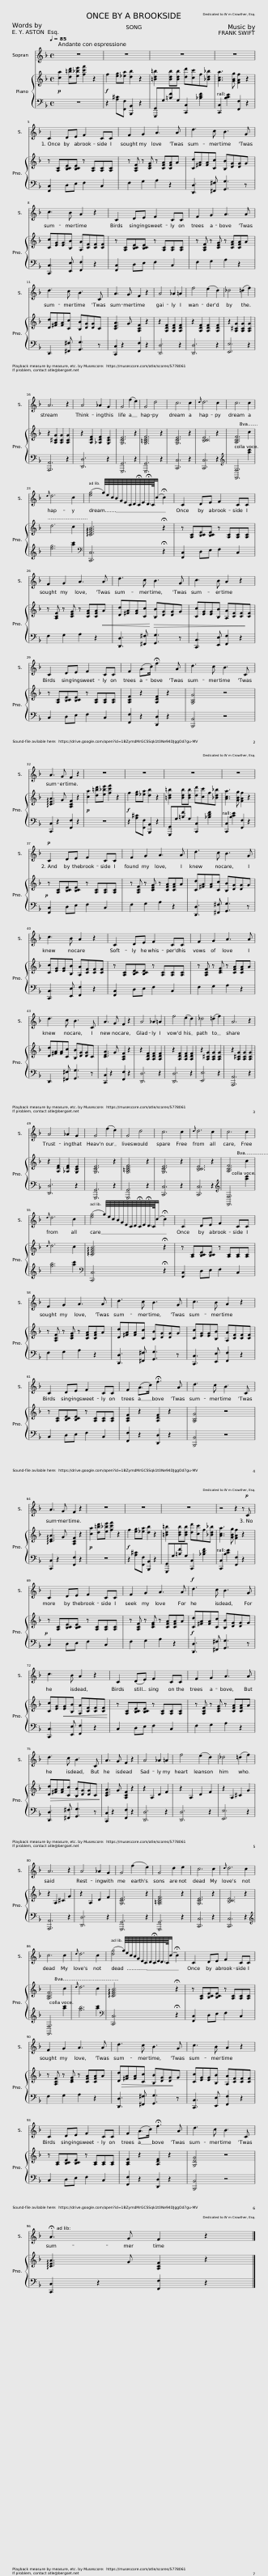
X:1
%%score 1 { 2 | 3 }
L:1/8
Q:1/4=85
M:4/4
I:linebreak $
K:F
V:1 treble
V:2 treble
V:3 bass
V:1
 z8 | z8 | z8 | z8 |$ C2 DE F2 CC | %5
 F2 G2 A3 A | d3 c B3 G |$ c3 B A2 z2 | C2 DE F2 CC | F2 G2 A3 A |$ %10
 d3 c B3 C | A3 G F2 z2 | A4 _A2 =A2 | f4 (e2 d2) | _d4 (=d2 f2) |$ %15
 A6 z2 | A4 _A2 G2 | G4 (f2 e2) | G4 d4 | c6 c2 | %20
{d} d6 c2 | c6 c2 |$[K:F]{d} d6 c2 | ([eg]4 g/8)e/8c/8B/8G/8E/8C/8D/8!fermata!C/8E/8D/8>!fermata!C/8(c/ !fermata!c2) | C2 DE F2 CC |$ %25
 F2 G2 A3 A | d3 c B3 G | c3 B A2 z2 |$ C2 DE F2 CC | F2 (A>c) !fermata!f3 A | %30
 d3 c B3 C |$ A3 G F2 z2 | z8 | z8 | z8 | %35
 z8 |$!p! C2 DE F2 CC | F2 G2 A3 A | d3 c B3 G |$ c3 B A2 z2 | %40
 C2 DE F2 CC | F2 G2 A3 A |$ d3 c B3 C | A3 G F2 z2 | A4 _A2 =A2 | %45
 f4 (e2 d2) | _d4 (=d2 f2) | A6 z2 |$ A4 _A2 G2 | G4 (f2 e2) | %50
 G4 d4 | c6 c2 |{d} d6 c2 | c6 c2 |${d} d6 c2 | %55
 ([eg]4 g/8)e/8c/8B/8G/8E/8C/8D/8!fermata!C/8E/8!fermata!D/8>C/8(c/ !fermata!c2) | C2 DE F2 CC |$ F2 G2 A3 A | d3 c B3 G | c3 B A2 z2 |$ %60
 C2 DE F2 CC | F2 (A>c) !fermata!f3 A | d3 c B3 C |$ A3 G F2 z2 | z8 | %65
 z8 | z8 | z4 z2 z!p! C |$ C2 DE F2 CC | F2 G2 A3 A | %70
!f! d3 c B3 G |$ c3 B A2 z2 | C2 (DE) F2 CC | F2 G2 A3 A |$ d3 c B3 C | %75
 A3 G F2 z2 | A4 _A2 =A2 | f4 (e2 d2) | _d4 (=d2 f2) |$ A6 z2 | %80
 A4 _A2 G2 | G4 (f2 e2) | G4 d2 e2 | c6 c2 |{d} d6 c2 |$ %85
 c6 c2 |{d} d6 c2 | ([dg]4 g/8)e/8c/8B/8G/8E/8C/8D/8!fermata!C/8E/8D/8>C/8(c/ !fermata!c2) | C2 DE F2 CC |$ F2 G2 A3 A | %90
 d3 c B3 G | c3 B A2 z2 |$ C2 DE F2 CC | F2 (A>c) !fermata!f3 A | d3 c B3 C |$ %95
 !fermata!A3 G F2 z2 |] %96
V:2
!p! [ca]2 [d=bd'][e_be'] [fc'f']2 z2 |!f! f2 [eg][_ea] [db]2 z2 | [=Bd=b]2 [Bdb][Bdb] [dd'][cc']f[_Bd_b] | [Aca]3 [GBg] [FAf]2 z2 |$ z [A,C][B,CE][B,CE] z [A,C][A,C][A,C] | %5
 z [A,CF] z [CEG] z [CFA][CFA]A | [Cd][^FA][FA][Cc] [B,B][DG][DG]G |$ [Cc][EG][EG][B,B] [A,A][CF][CF][CF] | z [A,C][B,CE][B,CE] z [A,C][A,C][A,C] | z [A,CF] z [CEG] z [CFA][CFA]A |$ %10
 [Dd][^FA][FA][Cc] [B,B][DG][DG]C | [CEA]3 G [A,CF]2 z2 | z2 [A,DF]2 [A,DF]2 [A,DF]2 | z2 [A,DF]2 [A,DF]2 [A,DF]2 | z2 [A,^CG]2 [A,CG]2 [A,CG]2 |$ %15
 z2 [A,^CG]2 [A,CG]2 [A,CG]2 | z2 [A,DF]2 [_A,DF]2 [G,CE]2 | [G,CE]6 z2 | [G,=B,DF]6 z2 | [G,CE]6 z2 | %20
 [B,CE]6 z2 | [A,CF]6 c2 |$[K:F] d6 c2 | !arpeggio![CEGB]6 !fermata!z2 | z [A,C][B,CE][B,CE] z [A,C][A,C][A,C] |$ %25
 z [A,CF] z [CEG] z [CFA][CFA]A | [Dd][^FA][FA][Cc] [B,B][DG][DG]G |!>(! [Cc][EG][EG][B,B] [A,A][CF][CF][CF]!>)! |$ z [A,C][B,CE][B,CE] z [A,C][A,C][A,C] | [A,CF]2 z2 [A,DF]2 z2 | %30
 [G,B,G]4 z4 |$ !arpeggio![CEA]3 G [A,CF]2 z2 |!p! [ca]2 [d=bd'][e_be'] [fc'f']2 z2 |!f! f2 [eg][_ea] [db]2 z2 | [=Bd=b]2 [Bdb][Bdb] [dd'][cc']f[_Bd_b] | %35
 [Aca]3 [GBg] [FAf]2 z2 |$ z [A,C][B,CE][B,CE] z [A,C][A,C][A,C] | z [A,CF] z [CEG] z [CFA][CFA]A | [Cd][^FA][FA][Cc] [B,B][DG][DG]G |$ [Cc][EG][EG][B,B] [A,A][CF][CF][CF] | %40
 z [A,C][B,CE][B,CE] z [A,C][A,C][A,C] | z [A,CF] z [CEG] z [CFA][CFA]A |$ [Dd][^FA][FA][Cc] [B,B][DG][DG]C | [CEA]3 G [A,CF]2 z2 | z2 [A,DF]2 [A,DF]2 [A,DF]2 | %45
 z2 [A,DF]2 [A,DF]2 [A,DF]2 | z2 [A,^CG]2 [A,CG]2 [A,CG]2 | z2 [A,^CG]2 [A,CG]2 [A,CG]2 |$ z2 [A,DF]2 [_A,DF]2 [G,CE]2 | [G,CE]6 z2 | %50
 [G,=B,DF]6 z2 | [G,CE]6 z2 | [B,CE]6 z2 | [A,CF]6 c2 |${d} d6 c2 | %55
 !arpeggio![CEGB]6 !fermata!z2 | z [A,C][B,CE][B,CE] z [A,C][A,C][A,C] |$ z [A,CF] z [CEG] z [CFA][CFA]A | [Dd][^FA][FA][Cc] [B,B][DG][DG]G | [Cc][EG][EG][B,B] [A,A][CF][CF][CF] |$ %60
 z [A,C][B,CE][B,CE] z [A,C][A,C][A,C] | [A,CF]2 z2 [A,DF]2 z2 | [G,B,G]4 z4 |$ !arpeggio![CEA]3 G [A,CF]2 z2 |!p! [ca]2 [d=bd'][e_be'] [fc'f']2 z2 | %65
!f! f2 [eg][_ea] [db]2 z2 | [=Bd=b]2 [Bdb][Bdb] [dd'][cc']f[_Bd_b] | [Aca]3 [GBg] [FAf]2 z2 |$ z [A,C][B,CE][B,CE] z [A,C][A,C][A,C] | z [A,CF] z [CEG] z [CFA][CFA]A | %70
 [Cd][^FA][FA][Cc] [B,B][DG][DG]G |$ [Cc][EG][EG][B,B] [A,A]!<(![CF][CF][CF]!<)! | z [A,C][B,CE][B,CE] z [A,C][A,C][A,C] | z [A,CF] z [CEG] z [CFA][CFA]A |$ [Dd][^FA]!>(![FA][Cc] [B,B][DG][DG]C!>)! | %75
 [CEA]3 G [A,CF]2 z2 | z2 A,2 D2 F2 | z2 A,2 D2 F2 | z2 A,2 ^C2 G2 |$ z2 A,2 ^C2 G2 | %80
 z2 A,2 D2 F2 | [G,CE]6 z2 | [G,=B,DF]6 z2 | [G,CE]6 z2 | [B,CE]6 z2 |$ %85
 [A,CF]6 c2 |{d} d6 c2 | !arpeggio![CEGB]6 !fermata!z2 | z [A,C][B,CE][B,CE] z [A,C][A,C][A,C] |$ z [A,CF] z [CEG] z [CFA][CFA]A | %90
 [Dd][^FA]!>(![FA][Cc] [B,B][DG][DG]G!>)! | [Cc][EG][EG][B,B] [A,A][CF][CF][CF] |$ z [A,C][B,CE][B,CE] z [A,C][A,C][A,C] | [A,CF]2 z2 [A,DF]2 z2 | [G,DG]4 z4 |$ %95
 !arpeggio![CEA]3 G [A,CF]2 z2 |] %96
V:3
 z8 | z2 [A,^C][F,,F,] [B,,,B,,]2 z2 | [G,,,G,,]G,[=B,F]G, [C,,C,]2 [_B,DF]2 | [C,,C,]2 [B,CE]2 [F,,F,]2 z2 |$ [F,,C,]2 D,E, F,2 C,2 | %5
 F,2 G,2 A,2 z2 | [D,,D,]3 [^F,,^F,] [G,,G,]3 z |$ [C,,C,]3 [E,,E,] [F,,F,]2 z2 | [F,,C,]2 D,E, F,2 C,2 | F,2 G,2 A,2 z2 |$ %10
 D,,3 [^F,,^F,] [G,,G,]3 z | [C,,C,]2 z2 [F,,F,]2 z2 | [D,,D,]6 z2 | [D,,D,]6 z2 | [E,,E,]6 z2 |$ %15
 [A,,,A,,]6 z2 | [D,,D,]6 z2 | [G,,,G,,]6 z2 | [G,,,G,,]6 z2 | [C,,C,]6 z2 | %20
 [C,,C,]6 z2 |[K:treble] [F,,F,]6 [ac']2 |$[K:F] [eg]6 [ac']2 |[K:bass] [C,,C,]6 !fermata!z2 | [F,,C,]2 D,E, F,2 C,2 |$ %25
 F,2 G,2 A,2 z2 | [D,,D,]3!<(! [^F,,^F,] [G,,G,]3 z!<)! | [C,,C,]3 [E,,E,] [F,,F,]2 z2 |$ C,2 D,E, F,2 C,2 | [F,,F,]2 z2 [D,,D,]2 z2 | %30
 [B,,,B,,]4 z4 |$ [C,,C,]2 z2 [F,,F,]2 z2 | z8 | z2 [A,^C][F,,F,] [B,,,B,,]2 z2 | [G,,,G,,]G,[=B,F]G, [C,,C,]2 [_B,DF]2 | %35
 [C,,C,]2 [B,CE]2 [F,,F,]2 z2 |$!p! [F,,C,]2 D,E, F,2 C,2 | F,2 G,2 A,2 z2 | [D,,D,]3 [^F,,^F,] [G,,G,]3 z |$ [C,,C,]3 [E,,E,] [F,,F,]2 z2 | %40
 [F,,C,]2 D,E, F,2 C,2 | F,2 G,2 A,2 z2 |$ D,,3 [^F,,^F,] [G,,G,]3 z | [C,,C,]2 z2 [F,,F,]2 z2 | [D,,D,]6 z2 | %45
 [D,,D,]6 z2 | [E,,E,]6 z2 | [A,,,A,,]6 z2 |$ [D,,D,]6 z2 | [G,,,G,,]6 z2 | %50
 [G,,,G,,]6 z2 | [C,,C,]6 z2 | [C,,C,]6 z2 |[K:treble] [F,,F,]6 [ac']2 |$ [gb]6 [ac']2 | %55
[K:bass] [C,,C,]6 !fermata!z2 | [F,,C,]2 D,E, F,2 C,2 |$ F,2 G,2 A,2 z2 | [D,,D,]3 [^F,,^F,] [G,,G,]3 z | [C,,C,]3 [E,,E,] [F,,F,]2 z2 |$ %60
 C,2 D,E, F,2 C,2 | [F,,F,]2 z2 [D,,D,]2 z2 | [B,,,B,,]4 z4 |$ [C,,C,]2 z2 [F,,F,]2 z2 | z8 | %65
 z2 [A,^C][F,,F,] [B,,,B,,]2 z2 | [G,,,G,,]G,[=B,F]G, [C,,C,]2 [_B,DF]2 | [C,,C,]2 [B,CE]2 [F,,F,]2 z2 |$!p! C,2 D,E, F,2 C,2 | F,2 G,2 A,2 z2 | %70
!f! [D,,D,]3 [^F,,^F,] [G,,G,]3 z |$ [C,,C,]3 [E,,E,] [F,,F,]2 z2 | C,2 D,E, F,2 C,2 | F,2 G,2 A,2 z2 |$ [D,,D,]3 [^F,,^F,] [G,,G,]3 z | %75
 [C,,C,]2 z2 [F,,F,]2 z2 | [D,,D,]6 z2 | [D,,D,]6 z2 | [E,,E,]6 z2 |$ [A,,,A,,]6 z2 | %80
 [D,,D,]6 z2 | [G,,,G,,]6 z2 | [G,,,G,,]6 z2 | [C,,C,]6 z2 | [C,,C,]6 z2 |$ %85
[K:treble] [F,,F,]6 [ac']2 | [gb]6 [ac']2 |[K:bass] [C,,C,]6 !fermata!z2 | [F,,C,]2 D,E, F,2 C,2 |$ F,2 G,2 A,2 z2 | %90
 [D,,D,]3 [^F,,^F,] [G,,G,]3 z | [C,,C,]3 [E,,E,] [F,,F,]2 z2 |$ C,2 D,E, F,2 C,2 | [F,,F,]2 z2 [D,,D,]2 z2 | [B,,,B,,]4 z4 |$ %95
 [C,,C,]2 z2 [F,,F,]2 z2 |] %96
